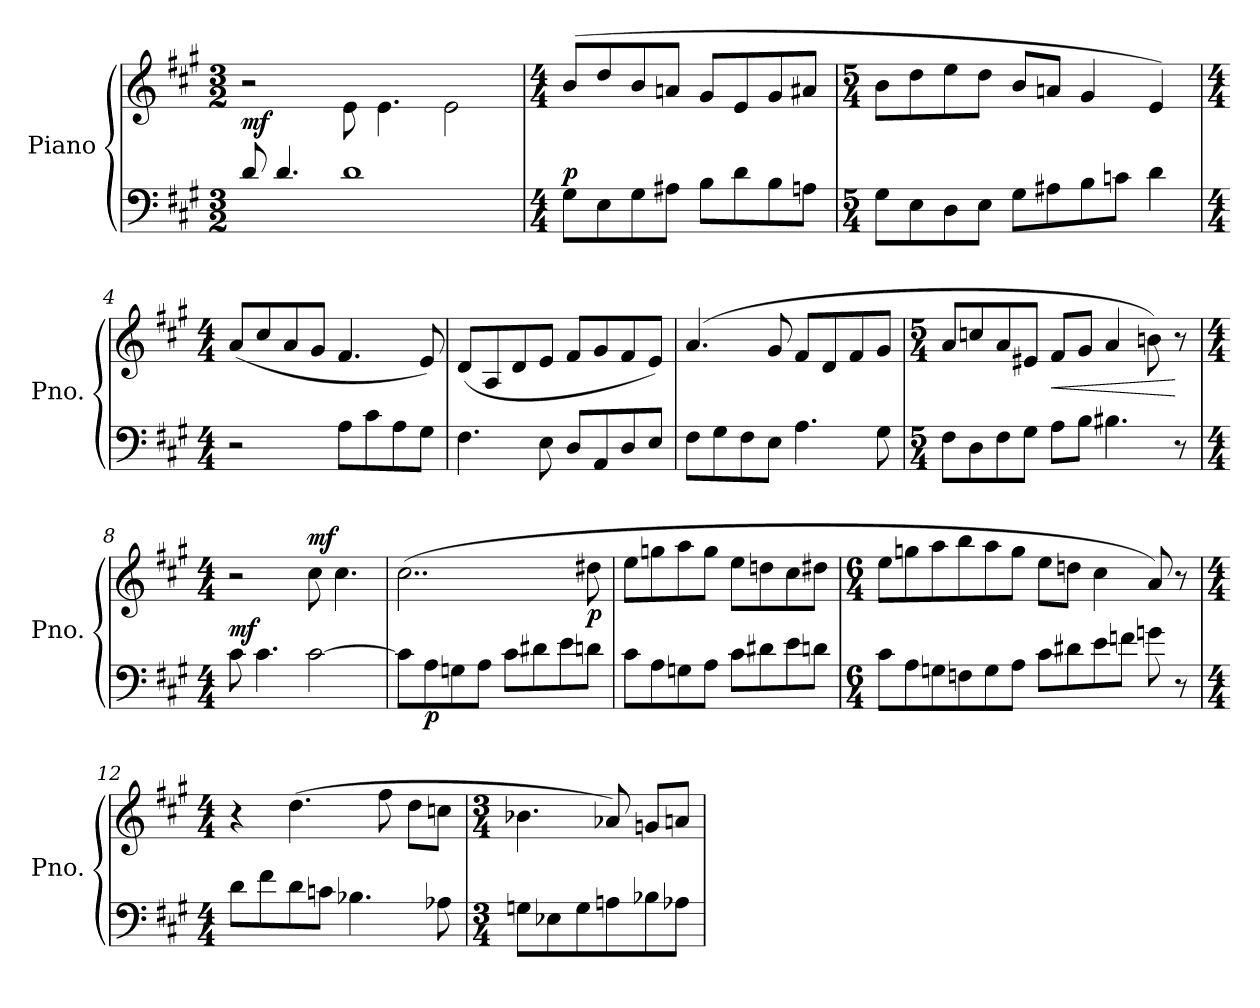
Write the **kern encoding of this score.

**kern	**kern	**dynam
*part1	*part1	*part1
*staff2	*staff1	*staff1/2
*I"Piano	*	*
*I'Pno.	*	*
*clefF4	*clefG2	*
*k[f#c#g#]	*k[f#c#g#]	*
*M3/2	*M3/2	*
*MM108	*MM108	*
=1	=1	=1
!	!	!LO:DY:a=2
8d/	2r	mf
4.d/	.	.
1d	8e\	.
.	4.e\	.
.	2e\	.
=2	=2	=2
*M4/4	*M4/4	*
!	!	!LO:DY:a=2
8G#\L	(>8b/L	p
8E\	8dd/	.
8G#\	8b/	.
8A#X\J	8an/J	.
8B\L	8g#/L	.
8d\	8e/	.
8B\	8g#/	.
8An\J	8a#X/J	.
=3	=3	=3
*M5/4	*M5/4	*
8G#\L	8b\L	.
8E\	8dd\	.
8D\	8ee\	.
8E\J	8dd\J	.
8G#\L	8b/L	.
8A#X\	8an/J	.
8B\	4g#/	.
8cn\J	.	.
4d\	4e/)	.
!!LO:LB:g=z
=4	=4	=4
*M4/4	*M4/4	*
2r	(<8a/L	.
.	8cc#/	.
.	8a/	.
.	8g#/J	.
8A\L	4.f#/	.
8c#\	.	.
8A\	.	.
8G#\J	8e/)	.
=5	=5	=5
4.F#\	(<8d/L	.
.	8A/	.
.	8d/	.
8E\	8e/J	.
8D/L	8f#/L	.
8AA/	8g#/	.
8D/	8f#/	.
8E/J	8e/J)	.
=6	=6	=6
8F#\L	(<4.a/	.
8G#\	.	.
8F#\	.	.
8E\J	8g#/	.
4.A\	8f#/L	.
.	8d/	.
.	8f#/	.
8G#\	8g#/J	.
=7	=7	=7
*M5/4	*M5/4	*
8F#\L	8a/L	.
8D\	8ccn/	.
8F#\	8a/	.
8G#\J	8e#X/J	.
!	!	!LO:HP:b
8A\L	8f#/L	<
8B\J	8g#/J	.
4.B#X\	4a/	.
.	8bn\)	.
8r	8r	[
!!LO:LB:g=z
=8	=8	=8
*M4/4	*M4/4	*
!	!	!LO:DY:a=2
8c#\	2r	mf
4.c#\	.	.
!	!	!LO:DY:a
[2c#\	8cc#\	mf
.	4.cc#\	.
=9	=9	=9
8c#\L]	(>2..cc#\	.
!	!	!LO:DY:b=2
8A\	.	p
8Gn\	.	.
8A\J	.	.
8c#\L	.	.
8d#X\	.	.
8e\	.	.
!	!	!LO:DY:b
8dn\J	8dd#X\	p
=10	=10	=10
8c#\L	8ee\L	.
8A\	8ggn\	.
8Gn\	8aa\	.
8A\J	8gg\J	.
8c#\L	8ee\L	.
8d#X\	8ddn\	.
8e\	8cc#\	.
8dn\J	8dd#X\J	.
!!LO:LB:g=z
=11	=11	=11
*M6/4	*M6/4	*
8c#\L	8ee\L	.
8A\	8ggn\	.
8Gn\	8aa\	.
8Fn\	8bb\	.
8G\	8aa\	.
8A\J	8gg\J	.
8c#\L	8ee\L	.
8d#X\	8ddn\J	.
8e\	4cc#\	.
8fn\J	.	.
8gn\	8a/)	.
8r	8r	.
=12	=12	=12
*M4/4	*M4/4	*
8d\L	4r	.
8f#\	.	.
8d\	(>4.dd\	.
8cn\J	.	.
4.B-X\	.	.
.	8ff#\	.
.	8dd\L	.
8A-X\	8ccn\J	.
!!LO:LB:g=z
=13	=13	=13
*M3/4	*M3/4	*
8Gn\L	4.b-X\	.
8E-X\	.	.
8G\	.	.
8An\	8a-X/)	.
8B-X\	8gn/L	.
8A-X\J	8an/J	.
=	=	=
*-	*-	*-
